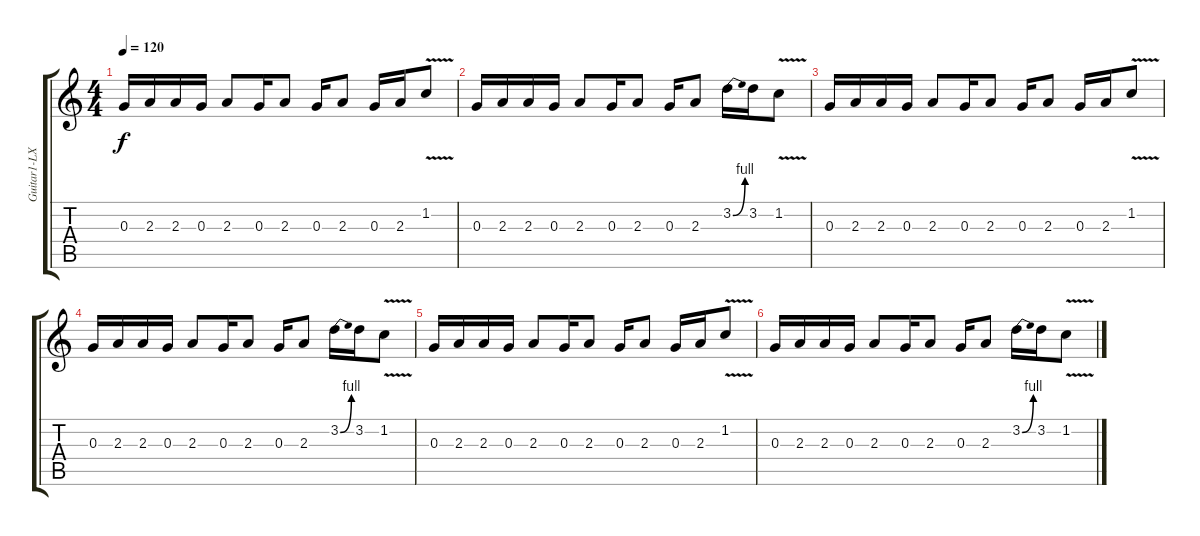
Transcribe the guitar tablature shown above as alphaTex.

\track ("Guitar1-LX" "Guitar1-LX") {instrument distortionguitar}
\staff {score tabs}
\tuning (E4 B3 G3 D3 A2 E2) {hide}
\ts (4 4)
\tempo 120
\clef g2
\ks c
0.3.16{dy f} 2.3.16 2.3.16 0.3.16 2.3.8 0.3.16 2.3.8 0.3.16 2.3.8 0.3.16 2.3.16 1.2{v}.8 |
0.3.16 2.3.16 2.3.16 0.3.16 2.3.8 0.3.16 2.3.8 0.3.16 2.3.8 3.2{be (bend 0 0 60 4)}.16 3.2.16 1.2{v}.8 |
0.3.16 2.3.16 2.3.16 0.3.16 2.3.8 0.3.16 2.3.8 0.3.16 2.3.8 0.3.16 2.3.16 1.2{v}.8 |
0.3.16 2.3.16 2.3.16 0.3.16 2.3.8 0.3.16 2.3.8 0.3.16 2.3.8 3.2{be (bend 0 0 60 4)}.16 3.2.16 1.2{v}.8 |
0.3.16 2.3.16 2.3.16 0.3.16 2.3.8 0.3.16 2.3.8 0.3.16 2.3.8 0.3.16 2.3.16 1.2{v}.8 |
0.3.16 2.3.16 2.3.16 0.3.16 2.3.8 0.3.16 2.3.8 0.3.16 2.3.8 3.2{be (bend 0 0 60 4)}.16 3.2.16 1.2{v}.8
